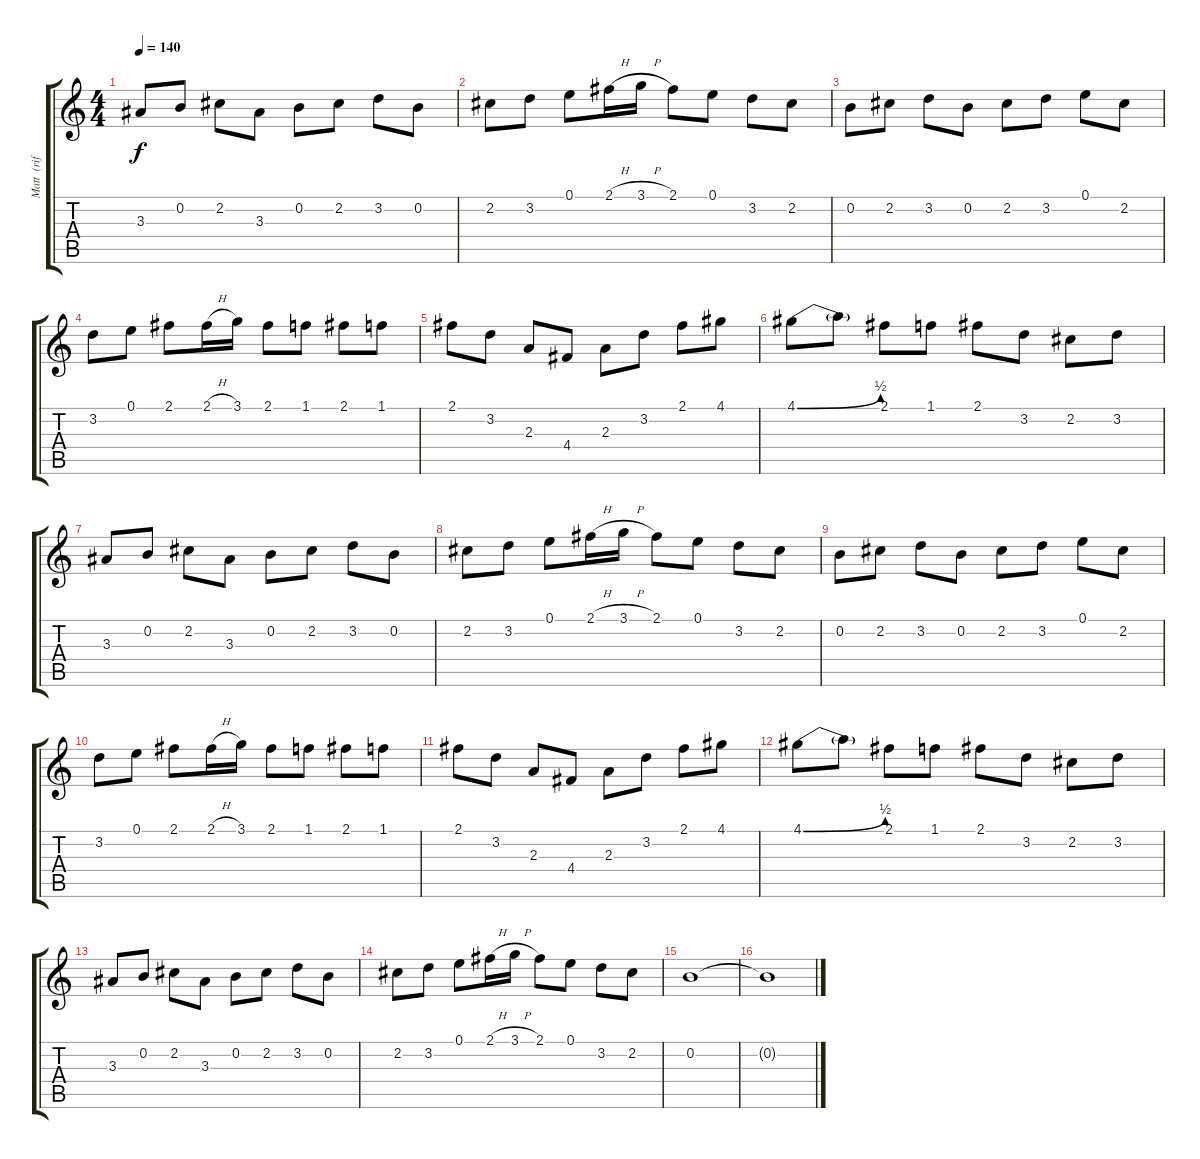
\track ("Matt  (riff+refrain)    Disto" "Matt  (rif") {instrument overdrivenguitar}
\staff {score tabs}
\tuning (E4 B3 G3 D3 A2 E2) {hide}
\ts (4 4)
\tempo 140
\clef g2
\ks c
3.3.8{dy f instrument overdrivenguitar} 0.2.8 2.2.8 3.3.8 0.2.8 2.2.8 3.2.8 0.2.8 |
2.2.8 3.2.8 0.1.8 2.1{h}.16 3.1{h}.16 2.1.8 0.1.8 3.2.8 2.2.8 |
0.2.8 2.2.8 3.2.8 0.2.8 2.2.8 3.2.8 0.1.8 2.2.8 |
3.2.8 0.1.8 2.1.8 2.1{h}.16 3.1.16 2.1.8 1.1.8 2.1.8 1.1.8 |
2.1.8 3.2.8 2.3.8 4.4.8 2.3.8 3.2.8 2.1.8 4.1.8 |
4.1{be (bend 0 0 60 2)}.8 4.1{t}.8 2.1.8 1.1.8 2.1.8 3.2.8 2.2.8 3.2.8 |
3.3.8 0.2.8 2.2.8 3.3.8 0.2.8 2.2.8 3.2.8 0.2.8 |
2.2.8 3.2.8 0.1.8 2.1{h}.16 3.1{h}.16 2.1.8 0.1.8 3.2.8 2.2.8 |
0.2.8 2.2.8 3.2.8 0.2.8 2.2.8 3.2.8 0.1.8 2.2.8 |
3.2.8 0.1.8 2.1.8 2.1{h}.16 3.1.16 2.1.8 1.1.8 2.1.8 1.1.8 |
2.1.8 3.2.8 2.3.8 4.4.8 2.3.8 3.2.8 2.1.8 4.1.8 |
4.1{be (bend 0 0 60 2)}.8 4.1{t}.8 2.1.8 1.1.8 2.1.8 3.2.8 2.2.8 3.2.8 |
3.3.8 0.2.8 2.2.8 3.3.8 0.2.8 2.2.8 3.2.8 0.2.8 |
2.2.8 3.2.8 0.1.8 2.1{h}.16 3.1{h}.16 2.1.8 0.1.8 3.2.8 2.2.8 |
0.2.1 |
0.2{t}.1
